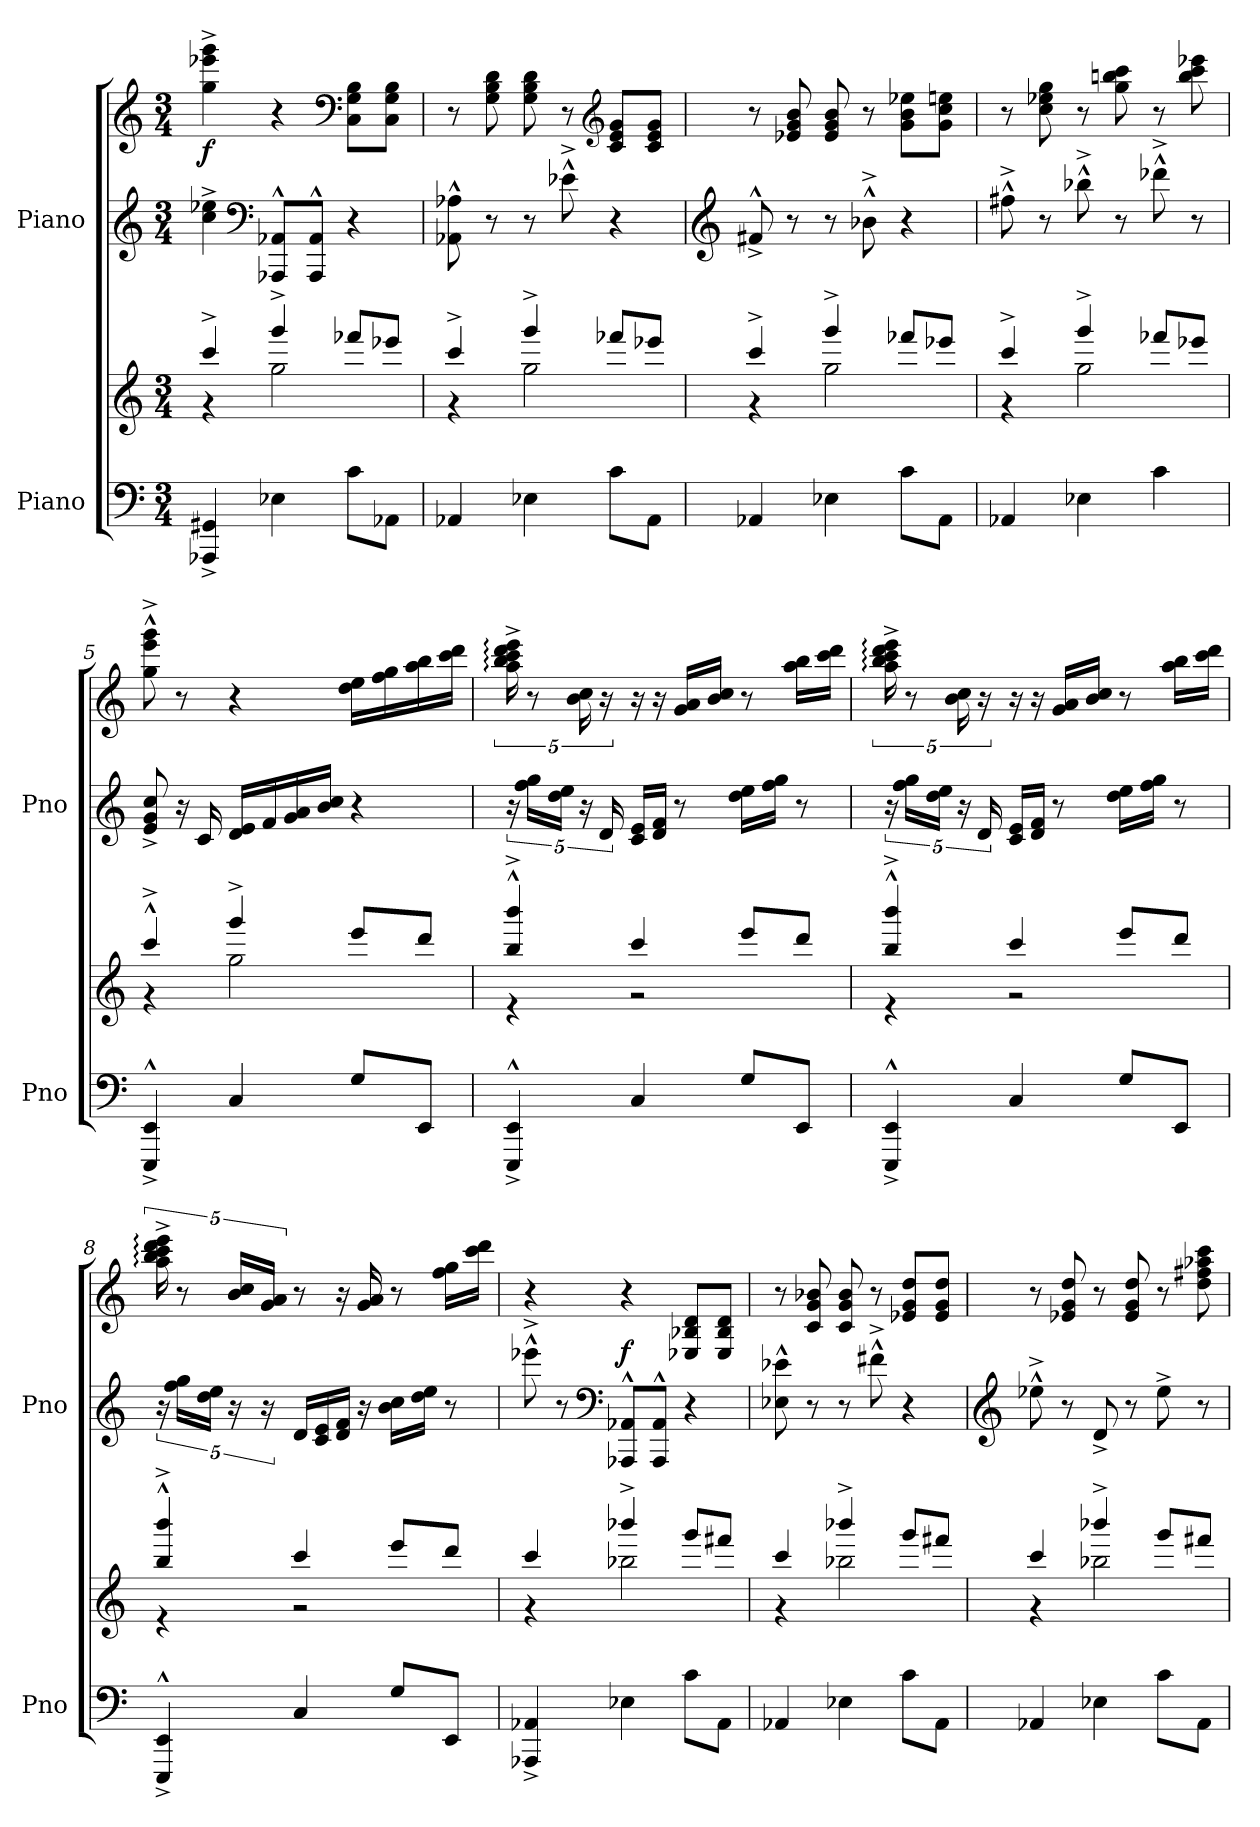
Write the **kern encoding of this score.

**kern	**kern	**dynam	**kern	**kern	**dynam
*part2	*part2	*part2	*part1	*part1	*part1
*staff4	*staff3	*staff3/4	*staff2	*staff1	*staff1/2
*I"Piano	*	*	*I"Piano	*	*
*I'Pno	*	*	*I'Pno	*	*
*clefF4	*clefG2	*	*clefG2	*clefG2	*
*k[]	*k[]	*	*k[]	*k[]	*
*M3/4	*M3/4	*	*M3/4	*M3/4	*
*MM215	*MM215	*	*MM215	*MM215	*
=1	=1	=1	=1	=1	=1
*	*^	*	*	*	*
!	!	!	!LO:DY:b	!	!	!LO:DY:b
4AAA-X/^ 4GG#X/^	4ccc^/	4r	other-dynamics	4cc\^ 4ee-X\^	4gg\^ 4eee-X\^ 4ggg\^	f
*	*	*	*	*clefF4	*	*
4E-X\	4ggg^/	2gg\	.	8AAA-X/^^ 8AA-X/^^L	4r	.
.	.	.	.	8AAA-/^^ 8AA-/^^J	.	.
*	*	*	*	*	*clefF4	*
8c\L	8fff-X/L	.	.	4r	8C\ 8G\ 8B\L	.
8AA-X\J	8eee-X/J	.	.	.	8C\ 8G\ 8B\J	.
=2	=2	=2	=2	=2	=2	=2
4AA-X/	4ccc^/	4r	.	8AA-X\^^ 8A-X\^^	8r	.
.	.	.	.	8r	8G\ 8B\ 8d\	.
4E-X\	4ggg^/	2gg\	.	8r	8G\ 8B\ 8d\	.
.	.	.	.	8e-X^^^\	8r	.
*	*	*	*	*	*clefG2	*
8c\L	8fff-X/L	.	.	4r	8c/ 8e/ 8g/L	.
8AA-\J	8eee-X/J	.	.	.	8c/ 8e/ 8g/J	.
=3	=3	=3	=3	=3	=3	=3
*	*	*	*	*clefG2	*	*
4AA-X/	4ccc^/	4r	.	8f#X^^^/	8r	.
.	.	.	.	8r	8e-X/ 8g/ 8b/	.
4E-X\	4ggg^/	2gg\	.	8r	8e-/ 8g/ 8b/	.
.	.	.	.	8b-X^^^\	8r	.
8c\L	8fff-X/L	.	.	4r	8g\ 8b\ 8ee-X\L	.
8AA-\J	8eee-X/J	.	.	.	8g\ 8cc\ 8een\J	.
=4	=4	=4	=4	=4	=4	=4
4AA-X/	4ccc^/	4r	.	8ff#X^^^\	8r	.
.	.	.	.	8r	8cc\ 8ee-X\ 8gg\	.
4E-X\	4ggg^/	2gg\	.	8bb-X^^^\	8r	.
.	.	.	.	8r	8gg\ 8bbn\ 8ccc\	.
4c\	8fff-X/L	.	.	8ddd-X^^^\	8r	.
.	8eee-X/J	.	.	8r	8bb\ 8ccc\ 8eee-X\	.
!!LO:LB:g=z
=5	=5	=5	=5	=5	=5	=5
4EEE/^^^ 4EE/^^^	4ccc^^^/	4r	.	8e/^ 8g/^ 8cc/^	8gg\^^^ 8eee\^^^ 8ggg\^^^	.
.	.	.	.	16r	8r	.
.	.	.	.	16c/	.	.
4C/	4ggg^/	2gg\	.	16d/ 16e/LL	4r	.
.	.	.	.	16f/	.	.
.	.	.	.	16g/ 16a/	.	.
.	.	.	.	16b/ 16cc/JJ	.	.
8G/L	8eee/L	.	.	4r	16dd\ 16ee\LL	.
.	.	.	.	.	16ff\ 16gg\	.
8EE/J	8ddd/J	.	.	.	16aa\ 16bb\	.
.	.	.	.	.	16ccc\ 16ddd\JJ	.
=6	=6	=6	=6	=6	=6	=6
4EEE/^^^ 4EE/^^^	4bb/^^^ 4bbb/^^^	4r	.	20r	20aa\:^ 20bb\:^ 20ccc\:^ 20ddd\:^ 20eee\:^	.
.	.	.	.	20ff\ 20gg\LL	10r	.
.	.	.	.	20dd\ 20ee\JJ	.	.
.	.	.	.	20r	20b\ 20cc\	.
.	.	.	.	20d/	20r	.
4C/	4ccc/	2r	.	16c/ 16e/LL	16r	.
.	.	.	.	16d/ 16f/JJ	16r	.
.	.	.	.	8r	16g/ 16a/LL	.
.	.	.	.	.	16b/ 16cc/JJ	.
8G/L	8eee/L	.	.	16dd\ 16ee\LL	8r	.
.	.	.	.	16ff\ 16gg\JJ	.	.
8EE/J	8ddd/J	.	.	8r	16aa\ 16bb\LL	.
.	.	.	.	.	16ccc\ 16ddd\JJ	.
!!LO:PB:g=z
=7	=7	=7	=7	=7	=7	=7
4EEE/^^^ 4EE/^^^	4bb/^^^ 4bbb/^^^	4r	.	20r	20aa\:^ 20bb\:^ 20ccc\:^ 20ddd\:^ 20eee\:^	.
.	.	.	.	20ff\ 20gg\LL	10r	.
.	.	.	.	20dd\ 20ee\JJ	.	.
.	.	.	.	20r	20b\ 20cc\	.
.	.	.	.	20d/	20r	.
4C/	4ccc/	2r	.	16c/ 16e/LL	16r	.
.	.	.	.	16d/ 16f/JJ	16r	.
.	.	.	.	8r	16g/ 16a/LL	.
.	.	.	.	.	16b/ 16cc/JJ	.
8G/L	8eee/L	.	.	16dd\ 16ee\LL	8r	.
.	.	.	.	16ff\ 16gg\JJ	.	.
8EE/J	8ddd/J	.	.	8r	16aa\ 16bb\LL	.
.	.	.	.	.	16ccc\ 16ddd\JJ	.
=8	=8	=8	=8	=8	=8	=8
4EEE/^^^ 4EE/^^^	4bb/^^^ 4bbb/^^^	4r	.	20r	20aa\:^ 20bb\:^ 20ccc\:^ 20ddd\:^ 20eee\:^	.
.	.	.	.	20ff\ 20gg\LL	10r	.
.	.	.	.	20dd\ 20ee\JJ	.	.
.	.	.	.	20r	20b/ 20cc/LL	.
.	.	.	.	20r	20g/ 20a/JJ	.
4C/	4ccc/	2r	.	16d/LL	8r	.
.	.	.	.	16c/ 16e/	.	.
.	.	.	.	16d/ 16f/JJ	16r	.
.	.	.	.	16r	16g/ 16a/	.
8G/L	8eee/L	.	.	16b\ 16cc\LL	8r	.
.	.	.	.	16dd\ 16ee\JJ	.	.
8EE/J	8ddd/J	.	.	8r	16ff\ 16gg\LL	.
.	.	.	.	.	16ccc\ 16ddd\JJ	.
=9	=9	=9	=9	=9	=9	=9
4AAA-X/^ 4AA-X/^	4ccc/	4r	.	8eee-X^^^\	4r	.
.	.	.	.	8r	.	.
*	*	*	*	*clefF4	*	*
!	!	!	!	!	!	!LO:DY:a=2
4E-X\	4bbb-X^/	2bb-X\	.	8AAA-X/^^ 8AA-X/^^L	4r	f
.	.	.	.	8AAA-/^^ 8AA-/^^J	.	.
8c\L	8ggg/L	.	.	4r	8E-X/ 8B-X/ 8d/L	.
8AA-\J	8fff#X/J	.	.	.	8E-/ 8B-/ 8d/J	.
!!LO:LB:g=z
=10	=10	=10	=10	=10	=10	=10
4AA-X/	4ccc/	4r	.	8E-X\^^ 8e-X\^^	8r	.
.	.	.	.	8r	8c/ 8g/ 8b-X/	.
4E-X\	4bbb-X^/	2bb-X\	.	8r	8c/ 8g/ 8b-/	.
.	.	.	.	8f#X^^^\	8r	.
8c\L	8ggg/L	.	.	4r	8e-X/ 8g/ 8dd/L	.
8AA-\J	8fff#X/J	.	.	.	8e-/ 8g/ 8dd/J	.
=11	=11	=11	=11	=11	=11	=11
*	*	*	*	*clefG2	*	*
4AA-X/	4ccc/	4r	.	8ee-X^^^\	8r	.
.	.	.	.	8r	8e-X/ 8g/ 8dd/	.
4E-X\	4bbb-X^/	2bb-X\	.	8d^/	8r	.
.	.	.	.	8r	8e-/ 8g/ 8dd/	.
8c\L	8ggg/L	.	.	8ee-^\	8r	.
8AA-\J	8fff#X/J	.	.	8r	8dd\ 8ff#X\ 8aa-X\ 8ccc\	.
*	*v	*v	*	*	*	*
=	=	=	=	=	=
*-	*-	*-	*-	*-	*-
